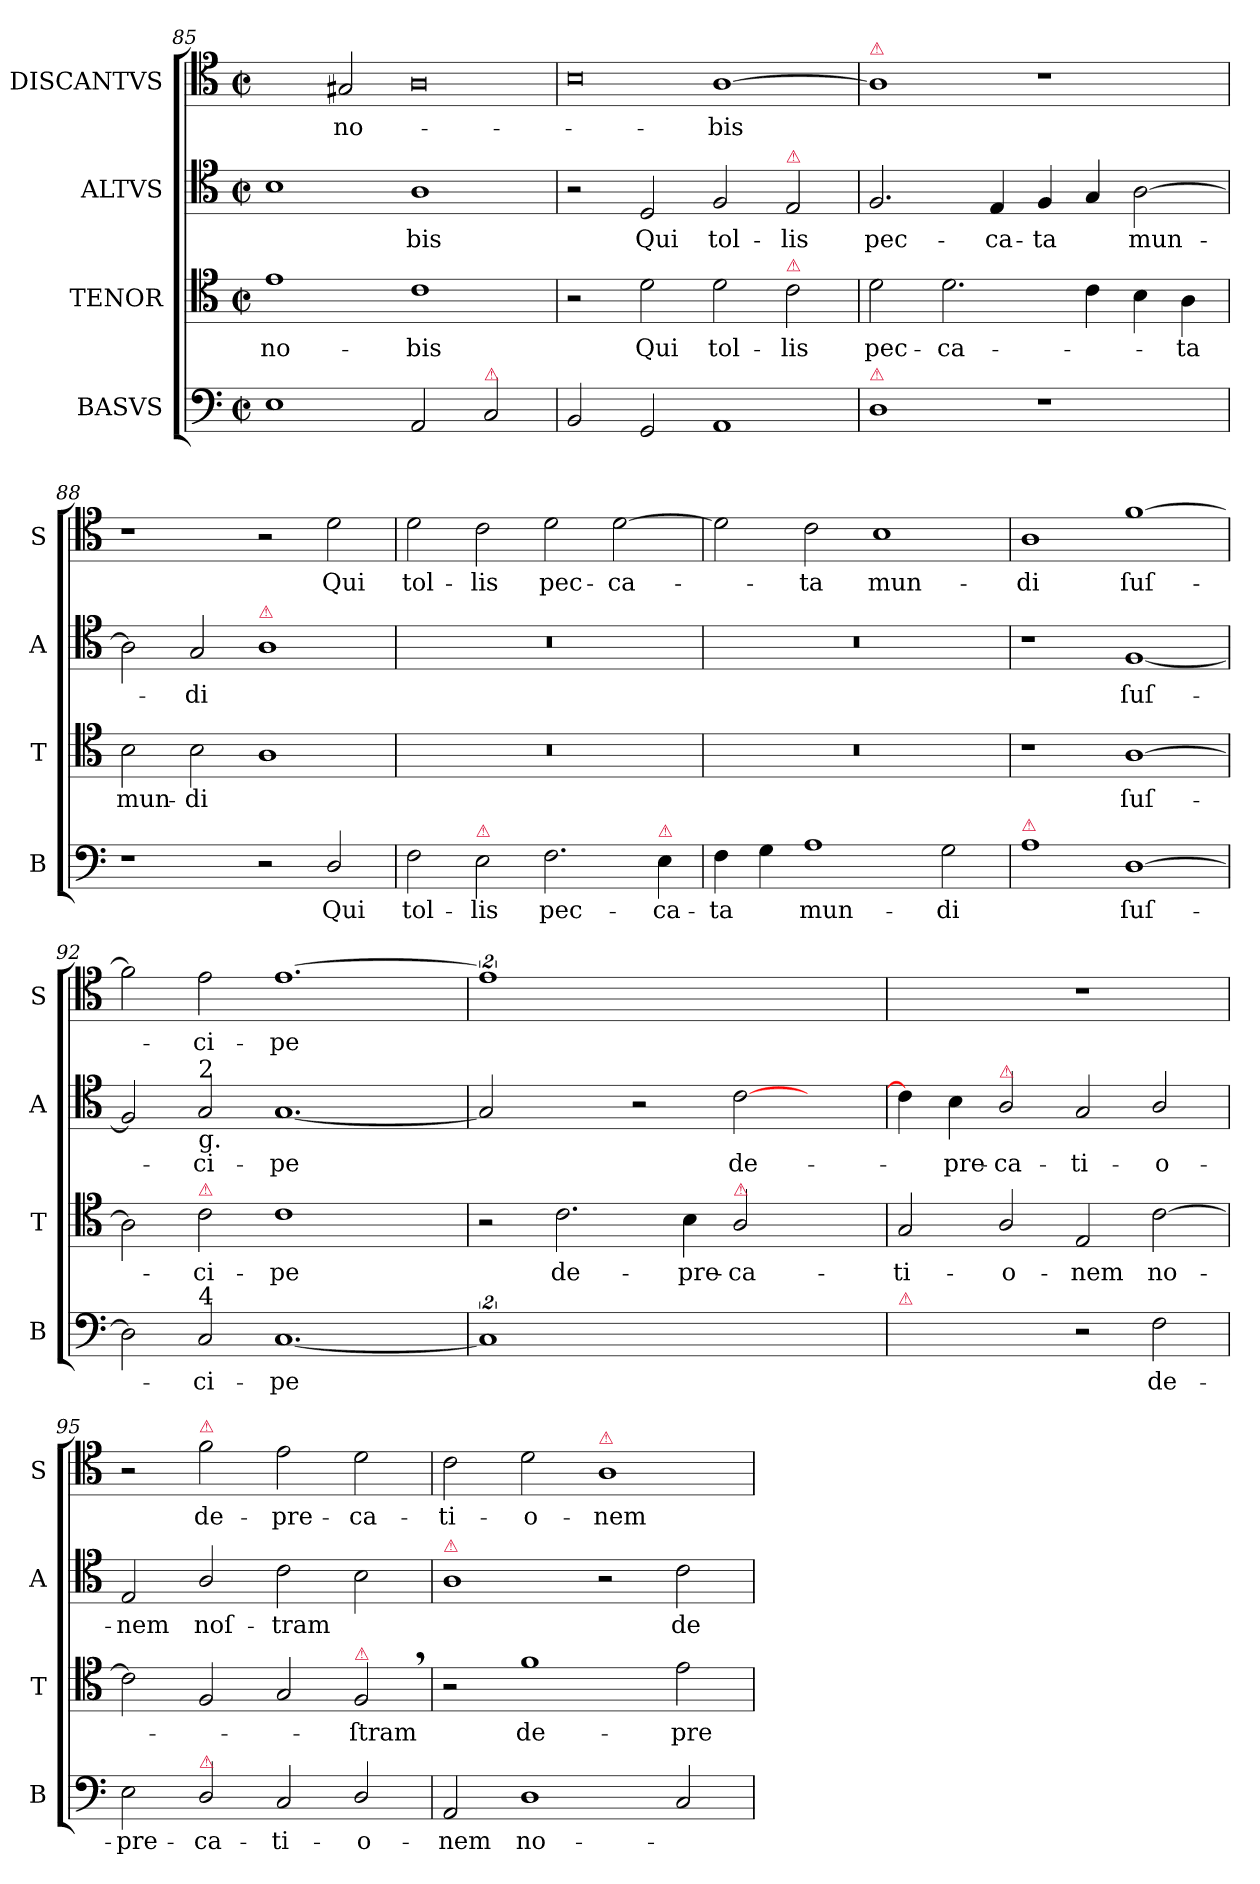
**kern	**text	**kern	**text	**kern	**text	**kern	**text
*part4	*part4	*part3	*part3	*part2	*part2	*part1	*part1
*staff4	*staff4	*staff3	*staff3	*staff2	*staff2	*staff1	*staff1
*I"BASVS	*	*I"TENOR	*	*I"ALTVS	*	*I"DISCANTVS	*
*I'B	*	*I'T	*	*I'A	*	*I'S	*
*clefF4	*	*clefC4	*	*clefC4	*	*clefC4	*
*k[]	*	*k[]	*	*k[]	*	*k[]	*
*D:dor	*	*D:dor	*	*D:dor	*	*D:dor	*
*M2/1	*	*M2/1	*	*M2/1	*	*M2/1	*
*met(c|)	*	*met(c|)	*	*met(c|)	*	*met(c|)	*
=85	=85	=85	=85	=85	=85	=85	=85
1E	.	1e	no-	1B	.	2ryy	.
.	.	.	.	.	.	2G#X/	no-
!	!	!	!	!	!	!LO:N:vis=0	!
2AA/	.	1c	-bis	1A	-bis	1A	.
!LO:TX:a:color=crimson:t=⚠	!	!	!	!	!	!	!
2C/	.	.	.	.	.	.	.
=86	=86	=86	=86	=86	=86	=86	=86
!	!	!	!	!	!	!LO:N:vis=0	!
2BB/	.	2r	.	2r	.	1B	.
2GG/	.	2d\	Qui	2D/	Qui	.	.
1AA	.	2d\	tol-	2F/	tol-	[1A	-bis
!	!	!	!	!LO:TX:a:color=crimson:t=⚠	!	!	!
!	!	!LO:TX:a:color=crimson:t=⚠	!	!	!	!	!
.	.	2c\	-lis	2E/	-lis	.	.
=87	=87	=87	=87	=87	=87	=87	=87
!	!	!	!	!	!	!LO:TX:a:color=crimson:t=⚠	!
!LO:TX:a:color=crimson:t=⚠	!	!	!	!	!	!	!
1D	.	2d\	pec-	2.F/	pec-	1A]	.
.	.	2.d\	-ca-	.	.	.	.
.	.	.	.	4E/	-ca-	.	.
1r	.	.	.	4F/	-ta	1r	.
.	.	4c\	.	4G/	.	.	.
.	.	4B\	.	[2A	mun-	.	.
.	.	4A\	-ta	.	.	.	.
=88	=88	=88	=88	=88	=88	=88	=88
1r	.	2B\	mun-	2A]	.	1r	.
.	.	2B\	-di	2G/	-di	.	.
!	!	!	!	!LO:TX:a:color=crimson:t=⚠	!	!	!
2r	.	1A	.	1A	.	2r	.
2D/	Qui	.	.	.	.	2d\	Qui
=89	=89	=89	=89	=89	=89	=89	=89
2F\	tol-	0r	.	0r	.	2d\	tol-
!LO:TX:a:color=crimson:t=⚠	!	!	!	!	!	!	!
2E\	-lis	.	.	.	.	2c\	-lis
2.F\	pec-	.	.	.	.	2d\	pec-
.	.	.	.	.	.	[2d	-ca-
!LO:TX:a:color=crimson:t=⚠	!	!	!	!	!	!	!
4E\	-ca-	.	.	.	.	.	.
=90	=90	=90	=90	=90	=90	=90	=90
4F\	-ta	0r	.	0r	.	2d]	.
4G\	.	.	.	.	.	.	.
1A	mun-	.	.	.	.	2c\	-ta
.	.	.	.	.	.	1B	mun-
2G\	-di	.	.	.	.	.	.
=91	=91	=91	=91	=91	=91	=91	=91
!LO:TX:a:color=crimson:t=⚠	!	!	!	!	!	!	!
1A	.	1r	.	1r	.	1A	-di
[1D	ſuſ-	[1A	ſuſ-	[1F	ſuſ-	[1f	ſuſ-
=92	=92	=92	=92	=92	=92	=92	=92
2D]	.	2A]	.	2F]	.	2f]	.
!	!	!	!	!LO:TX:b:t=g.	!	!	!
!	!	!	!	!LO:TX:a:t=2	!	!	!
!	!	!LO:TX:a:color=crimson:t=⚠	!	!	!	!	!
!LO:TX:a:t=4	!	!	!	!	!	!	!
2C/	-ci-	2c\	-ci-	2G/	-ci-	2e\	-ci-
[1.C	-pe	1c	-pe	[1.G	-pe	[1.e	-pe
.	.	2ryy	.	.	.	.	.
=93	=93	=93	=93	=93	=93	=93	=93
2%5C]	.	2r	.	2G]	.	2%5e]	.
.	.	2.c\	de-	2ryy	.	.	.
.	.	.	.	2r	.	.	.
.	.	4B\	-pre-	.	.	.	.
!	!	!LO:TX:a:color=crimson:t=⚠	!	!	!	!	!
.	.	2A/	-ca-	[2c\	de-	.	.
.	.	2ryy	.	2ryy	.	.	.
=94	=94	=94	=94	=94	=94	=94	=94
!LO:TX:a:color=crimson:t=⚠	!	!	!	!	!	!	!
1ryy	.	2G/	-ti-	4c\]	.	1ryy	.
.	.	.	.	4B\	-pre-	.	.
!	!	!	!	!LO:TX:a:color=crimson:t=⚠	!	!	!
.	.	2A/	-o-	2A/	-ca-	.	.
2r	.	2E/	-nem	2G/	-ti-	1r	.
2F\	de-	[2c	no-	2A/	-o-	.	.
=95	=95	=95	=95	=95	=95	=95	=95
2E\	-pre-	2c]	.	2E/	-nem	2r	.
!	!	!	!	!	!	!LO:TX:a:color=crimson:t=⚠	!
!LO:TX:a:color=crimson:t=⚠	!	!	!	!	!	!	!
2D/	-ca-	2F/	.	2A/	noſ-	2f\	de-
2C/	-ti-	2G/	.	2c\	-tram	2e\	-pre-
!	!	!LO:TX:a:color=crimson:t=⚠	!	!	!	!	!
2D/	-o-	2F,/	-ſtram	2B\	.	2d\	-ca-
=96	=96	=96	=96	=96	=96	=96	=96
!	!	!	!	!LO:TX:a:color=crimson:t=⚠	!	!	!
2AA/	-nem	2r	.	1A	.	2c\	-ti-
1D	no-	1f	de-	.	.	2d\	-o-
!	!	!	!	!	!	!LO:TX:a:color=crimson:t=⚠	!
.	.	.	.	2r	.	1A	-nem
2C/	.	2e\	-pre-	2c\	de-	.	.
=	=	=	=	=	=	=	=
*-	*-	*-	*-	*-	*-	*-	*-
